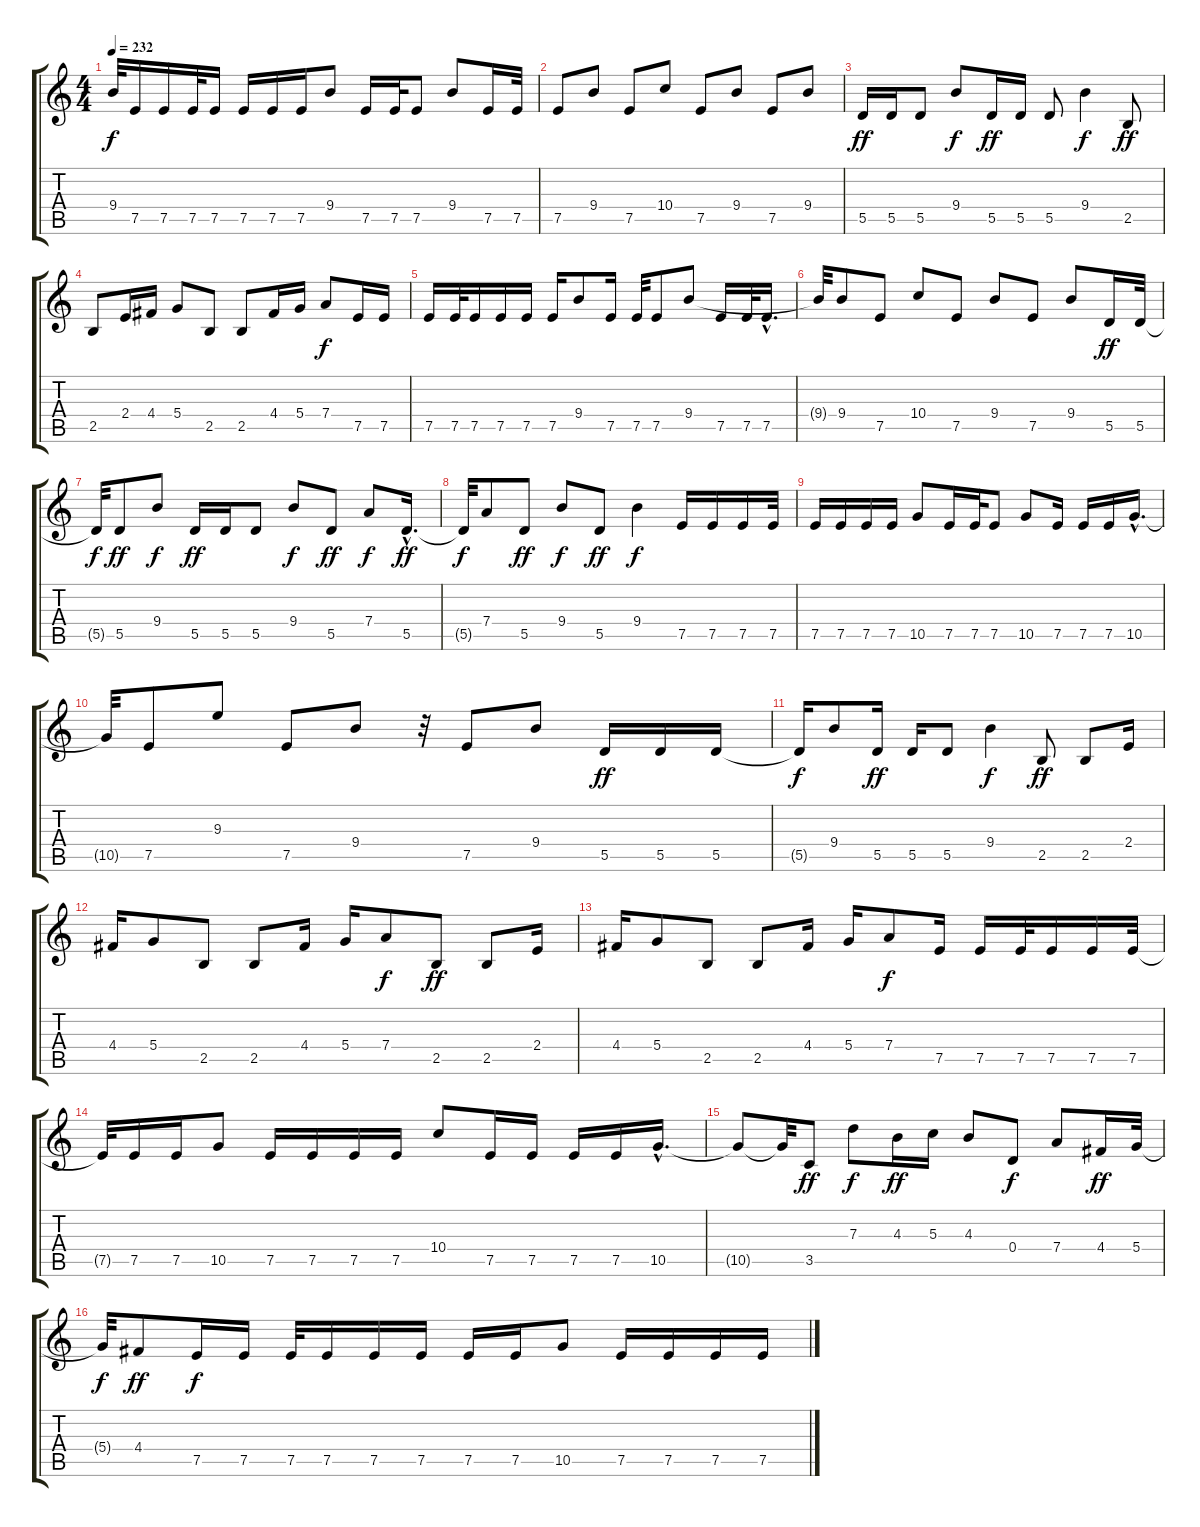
\track "" {instrument overdrivenguitar}
\staff {score tabs}
\tuning (E4 B3 G3 D3 A2 E2) {hide}
\ts (4 4)
\tempo 232
\clef g2
\ks c
9.4{t}.32{dy f} 7.5.16 7.5.16 7.5.32 7.5.16 7.5.16 7.5.16 7.5.16 9.4.8 7.5.16 7.5.32 7.5.8 9.4.8 7.5.16 7.5.32 |
7.5.8 9.4.8 7.5.8 10.4.8 7.5.8 9.4.8 7.5.8 9.4.8 |
5.5.16{dy ff} 5.5.16 5.5.8 9.4.8{dy f} 5.5.16{dy ff} 5.5.16 5.5.8 9.4.4{dy f} 2.5.8{dy ff} |
2.5.8 2.4.16 4.4.16 5.4.8 2.5.8 2.5.8 4.4.16 5.4.16 7.4.8{dy f} 7.5.16 7.5.16 |
7.5.16 7.5.32 7.5.16 7.5.16 7.5.16 7.5.16 9.4.8 7.5.16 7.5.32 7.5.8 9.4.8 7.5.16 7.5.32 7.5{hac}.16{d} |
9.4{t}.32 9.4.8 7.5.8 10.4.8 7.5.8 9.4.8 7.5.8 9.4.8 5.5.16{dy ff} 5.5.32 |
5.5{t}.32{dy f} 5.5.8{dy ff} 9.4.8{dy f} 5.5.16{dy ff} 5.5.16 5.5.8 9.4.8{dy f} 5.5.8{dy ff} 7.4.8{dy f} 5.5{hac}.16{d dy ff} |
5.5{t}.32{dy f} 7.4.8 5.5.8{dy ff} 9.4.8{dy f} 5.5.8{dy ff} 9.4.4{dy f} 7.5.16 7.5.16 7.5.16 7.5.32 |
7.5.16 7.5.16 7.5.16 7.5.16 10.5.8 7.5.16 7.5.32 7.5.8 10.5.8 7.5.16 7.5.16 7.5.16 10.5{hac}.16{d} |
10.5{t}.32 7.5.8 9.3.8 7.5.8 9.4.8 r.32 7.5.8 9.4.8 5.5.16{dy ff} 5.5.16 5.5.16 |
5.5{t}.16{dy f} 9.4.8 5.5.16{dy ff} 5.5.16 5.5.8 9.4.4{dy f} 2.5.8{dy ff} 2.5.8 2.4.16 |
4.4.16 5.4.8 2.5.8 2.5.8 4.4.16 5.4.16 7.4.8{dy f} 2.5.8{dy ff} 2.5.8 2.4.16 |
4.4.16 5.4.8 2.5.8 2.5.8 4.4.16 5.4.16 7.4.8{dy f} 7.5.16 7.5.16 7.5.32 7.5.16 7.5.16 7.5.32 |
7.5{t}.32 7.5.16 7.5.16 10.5.8 7.5.16 7.5.16 7.5.16 7.5.16 10.4.8 7.5.16 7.5.16 7.5.16 7.5.16 10.5{hac}.16{d} |
10.5{t}.8 10.5{t}.32 3.5.8{dy ff} 7.3.8{dy f} 4.3.16{dy ff} 5.3.16 4.3.8 0.4.8{dy f} 7.4.8 4.4.16{dy ff} 5.4.32 |
5.4{t}.32{dy f} 4.4.8{dy ff} 7.5.16{dy f} 7.5.16 7.5.32 7.5.16 7.5.16 7.5.16 7.5.16 7.5.16 10.5.8 7.5.16 7.5.16 7.5.16 7.5.16
